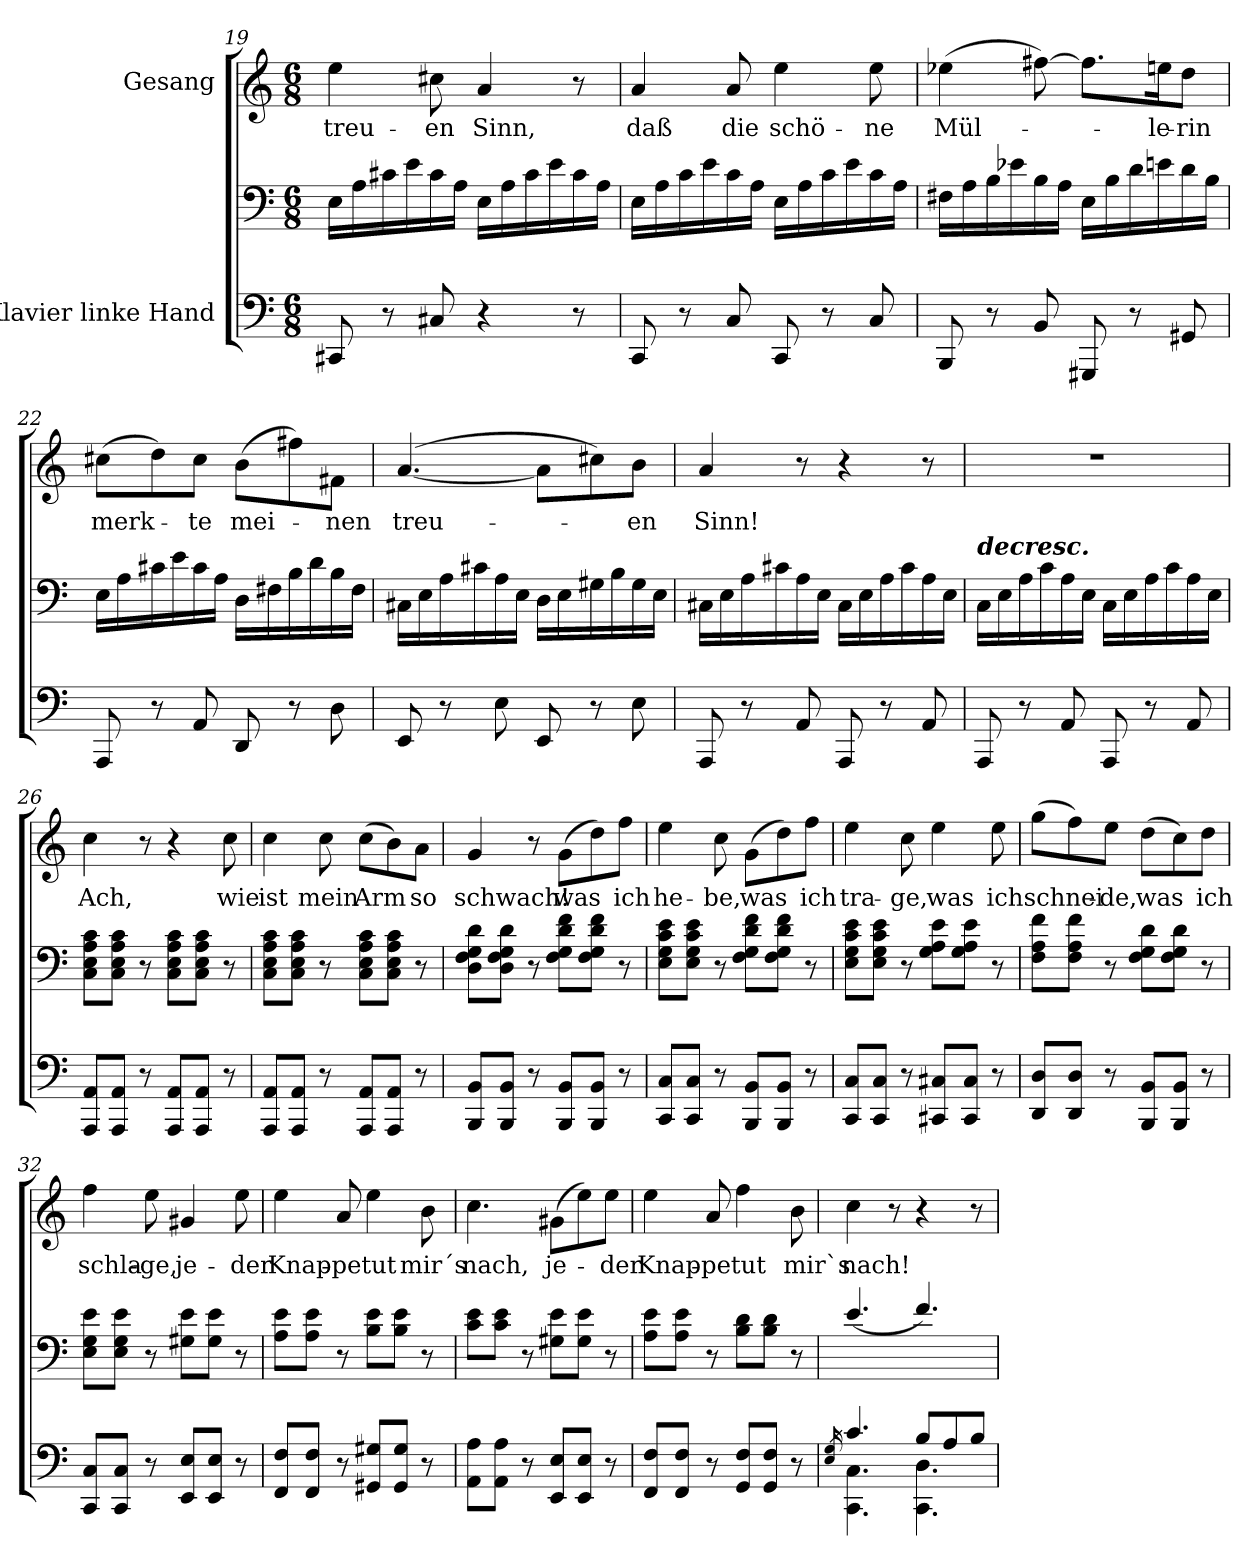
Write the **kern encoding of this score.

**kern	**kern	**kern	**text
*part2	*part2	*part1	*part1
*staff3	*staff2	*staff1	*staff1
*I"Klavier linke Hand	*	*I"Gesang	*
!!LO:PB:g=z
*clefF4	*clefF4	*clefG2	*
*k[]	*k[]	*k[]	*
*M6/8	*M6/8	*M6/8	*
=19	=19	=19	=19
!	!	!	!LO:LY:b
8CC#X/	16E\LL	4ee\	treu-
.	16A\	.	.
8r	16c#X\	.	.
.	16e\	.	.
!	!	!	!LO:LY:b
8C#X/	16c#\	8cc#X\	en
.	16A\JJ	.	.
!	!	!	!LO:LY:b
4r	16E\LL	4a/	Sinn,
.	16A\	.	.
.	16c#\	.	.
.	16e\	.	.
8r	16c#\	8r	.
.	16A\JJ	.	.
=20	=20	=20	=20
!	!	!	!LO:LY:b
8CC/	16E\LL	4a/	daß
.	16A\	.	.
8r	16c\	.	.
.	16e\	.	.
!	!	!	!LO:LY:b
8C/	16c\	8a/	die
.	16A\JJ	.	.
!	!	!	!LO:LY:b
8CC/	16E\LL	4ee\	schö-
.	16A\	.	.
8r	16c\	.	.
.	16e\	.	.
!	!	!	!LO:LY:b
8C/	16c\	8ee\	ne
.	16A\JJ	.	.
!!LO:LB:g=z
=21	=21	=21	=21
!	!	!	!LO:LY:b
8BBB/	16F#X\LL	(4ee-X\	Mül-
.	16A\	.	.
8r	16B\	.	.
.	16e-X\	.	.
8BB/	16B\	[8ff#X\)	.
.	16A\JJ	.	.
8GGG#X/	16E\LL	8.ff#\L]	.
.	16B\	.	.
8r	16d\	.	.
!	!	!	!LO:LY:b
.	16en\	16een\K	le-
!	!	!	!LO:LY:b
8GG#X/	16d\	8dd\J	rin
.	16B\JJ	.	.
=22	=22	=22	=22
!	!	!	!LO:LY:b
8AAA/	16E\LL	(8cc#X\L	merk-
.	16A\	.	.
8r	16c#X\	8dd\)	.
.	16e\	.	.
!	!	!	!LO:LY:b
8AA/	16c#\	8cc#\J	te
.	16A\JJ	.	.
!	!	!	!LO:LY:b
8DD/	16D\LL	(8b\L	mei-
.	16F#X\	.	.
8r	16B\	8ff#X\)	.
.	16d\	.	.
!	!	!	!LO:LY:b
8D\	16B\	8f#X\J	nen
.	16F#\JJ	.	.
!!LO:LB:g=z
=23	=23	=23	=23
!	!	!	!LO:LY:b
8EE/	16C#X\LL	([4.a/	treu-
.	16E\	.	.
8r	16A\	.	.
.	16c#X\	.	.
8E\	16A\	.	.
.	16E\JJ	.	.
8EE/	16D\LL	8a\L]	.
.	16E\	.	.
8r	16G#X\	8cc#X\)	.
.	16B\	.	.
!	!	!	!LO:LY:b
8E\	16G#\	8b\J	en
.	16E\JJ	.	.
=24	=24	=24	=24
!	!	!	!LO:LY:b
8AAA/	16C#X\LL	4a/	Sinn!
.	16E\	.	.
8r	16A\	.	.
.	16c#X\	.	.
8AA/	16A\	8r	.
.	16E\JJ	.	.
8AAA/	16C#\LL	4r	.
.	16E\	.	.
8r	16A\	.	.
.	16c#\	.	.
8AA/	16A\	8r	.
.	16E\JJ	.	.
!!LO:LB:g=z
=25	=25	=25	=25
!	!LO:TX:a:Bi:t=decresc.	!	!
8AAA/	16C\LL	2.r	.
.	16E\	.	.
8r	16A\	.	.
.	16c\	.	.
8AA/	16A\	.	.
.	16E\JJ	.	.
8AAA/	16C\LL	.	.
.	16E\	.	.
8r	16A\	.	.
.	16c\	.	.
8AA/	16A\	.	.
.	16E\JJ	.	.
=26	=26	=26	=26
!	!	!	!LO:LY:b
8AAA/ 8AA/L	8C\ 8E\ 8A\ 8c\L	4cc\	Ach,
8AAA/ 8AA/J	8C\ 8E\ 8A\ 8c\J	.	.
8r	8r	8r	.
8AAA/ 8AA/L	8C\ 8E\ 8A\ 8c\L	4r	.
8AAA/ 8AA/J	8C\ 8E\ 8A\ 8c\J	.	.
!	!	!	!LO:LY:b
8r	8r	8cc\	wie
=27	=27	=27	=27
!	!	!	!LO:LY:b
8AAA/ 8AA/L	8C\ 8E\ 8A\ 8c\L	4cc\	ist
8AAA/ 8AA/J	8C\ 8E\ 8A\ 8c\J	.	.
!	!	!	!LO:LY:b
8r	8r	8cc\	mein
!	!	!	!LO:LY:b
8AAA/ 8AA/L	8C\ 8E\ 8A\ 8c\L	(8cc\L	Arm
8AAA/ 8AA/J	8C\ 8E\ 8A\ 8c\J	8b\)	.
!	!	!	!LO:LY:b
8r	8r	8a\J	so
!!LO:LB:g=z
=28	=28	=28	=28
!	!	!	!LO:LY:b
8BBB/ 8BB/L	8D\ 8F\ 8G\ 8d\L	4g/	schwach!
8BBB/ 8BB/J	8D\ 8F\ 8G\ 8d\J	.	.
8r	8r	8r	.
!	!	!	!LO:LY:b
8BBB/ 8BB/L	8F\ 8G\ 8d\ 8f\L	(8g\L	was
8BBB/ 8BB/J	8F\ 8G\ 8d\ 8f\J	8dd\)	.
!	!	!	!LO:LY:b
8r	8r	8ff\J	ich
=29	=29	=29	=29
!	!	!	!LO:LY:b
8CC/ 8C/L	8E\ 8G\ 8c\ 8e\L	4ee\	he-
8CC/ 8C/J	8E\ 8G\ 8c\ 8e\J	.	.
!	!	!	!LO:LY:b
8r	8r	8cc\	be,
!	!	!	!LO:LY:b
8BBB/ 8BB/L	8F\ 8G\ 8d\ 8f\L	(8g\L	was
8BBB/ 8BB/J	8F\ 8G\ 8d\ 8f\J	8dd\)	.
!	!	!	!LO:LY:b
8r	8r	8ff\J	ich
!!LO:PB:g=z
=30	=30	=30	=30
!	!	!	!LO:LY:b
8CC/ 8C/L	8E\ 8G\ 8c\ 8e\L	4ee\	tra-
8CC/ 8C/J	8E\ 8G\ 8c\ 8e\J	.	.
!	!	!	!LO:LY:b
8r	8r	8cc\	ge,
!	!	!	!LO:LY:b
8CC#X/ 8C#X/L	8G\ 8A\ 8e\L	4ee\	was
8CC#/ 8C#/J	8G\ 8A\ 8e\J	.	.
!	!	!	!LO:LY:b
8r	8r	8ee\	ich
=31	=31	=31	=31
!	!	!	!LO:LY:b
8DD/ 8D/L	8F\ 8A\ 8f\L	(8gg\L	schnei-
8DD/ 8D/J	8F\ 8A\ 8f\J	8ff\)	.
!	!	!	!LO:LY:b
8r	8r	8ee\J	de,
!	!	!	!LO:LY:b
8BBB/ 8BB/L	8F\ 8G\ 8d\L	(8dd\L	was
8BBB/ 8BB/J	8F\ 8G\ 8d\J	8cc\)	.
!	!	!	!LO:LY:b
8r	8r	8dd\J	ich
=32	=32	=32	=32
!	!	!	!LO:LY:b
8CC/ 8C/L	8E\ 8G\ 8e\L	4ff\	schla-
8CC/ 8C/J	8E\ 8G\ 8e\J	.	.
!	!	!	!LO:LY:b
8r	8r	8ee\	ge,
!	!	!	!LO:LY:b
8EE/ 8E/L	8G#X\ 8e\L	4g#X/	je-
8EE/ 8E/J	8G#\ 8e\J	.	.
!	!	!	!LO:LY:b
8r	8r	8ee\	der
=33	=33	=33	=33
!	!	!	!LO:LY:b
8FF/ 8F/L	8A\ 8e\L	4ee\	Knap-
8FF/ 8F/J	8A\ 8e\J	.	.
!	!	!	!LO:LY:b
8r	8r	8a/	pe
!	!	!	!LO:LY:b
8GG#X/ 8G#X/L	8B\ 8e\L	4ee\	tut
8GG#/ 8G#/J	8B\ 8e\J	.	.
!	!	!	!LO:LY:b
8r	8r	8b\	mir´s
!!LO:LB:g=z
=34	=34	=34	=34
!	!	!	!LO:LY:b
8AA\ 8A\L	8c\ 8e\L	4.cc\	nach,
8AA\ 8A\J	8c\ 8e\J	.	.
8r	8r	.	.
!	!	!	!LO:LY:b
8EE/ 8E/L	8G#X\ 8e\L	(8g#X\L	je-
8EE/ 8E/J	8G#\ 8e\J	8ee\)	.
!	!	!	!LO:LY:b
8r	8r	8ee\J	der
=35	=35	=35	=35
!	!	!	!LO:LY:b
8FF/ 8F/L	8A\ 8e\L	4ee\	Knap-
8FF/ 8F/J	8A\ 8e\J	.	.
!	!	!	!LO:LY:b
8r	8r	8a/	pe
!	!	!	!LO:LY:b
8GG/ 8F/L	8B\ 8d\L	4ff\	tut
8GG/ 8F/J	8B\ 8d\J	.	.
!	!	!	!LO:LY:b
8r	8r	8b\	mir`s
!!LO:LB:g=z
=36	=36	=36	=36
16qE/ 16qG/	.	.	.
*^	*	*	*
!	!	!	!	!LO:LY:b
4.c/	4.CC\ 4.C\	(4.e/	4cc\	nach!
.	.	.	8r	.
8B/L	4.CC\ 4.D\	4.f/)	4r	.
8A/	.	.	.	.
8B/J	.	.	8r	.
*v	*v	*	*	*
=	=	=	=
*-	*-	*-	*-
